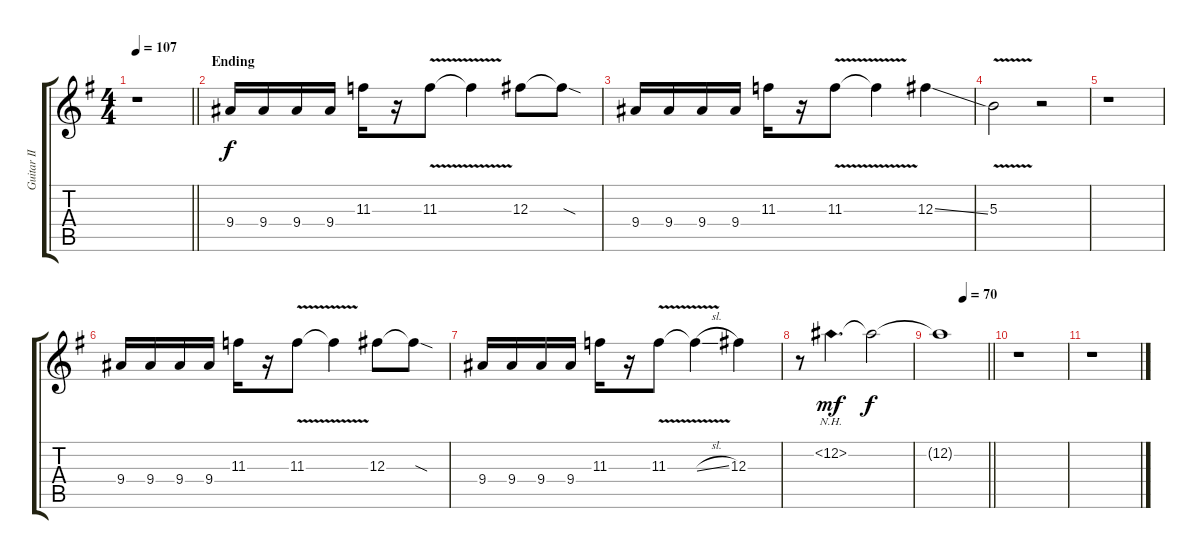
\track ("Guitar II" "Guitar II") {instrument distortionguitar}
\staff {score tabs}
\tuning (Eb4 Bb3 Gb3 Db3 Ab2 Eb2) {hide}
\ts (4 4)
\tempo 107
\clef g2
\barLineRight lightlight
\ks eminor
r.1{dy f} |
\section ("" "Ending")
9.4.16 9.4.16 9.4.16 9.4.16 11.3.16 r.16 11.3{v}.8 11.3{t}.4 12.3.8 12.3{sod t}.8 |
9.4.16 9.4.16 9.4.16 9.4.16 11.3.16 r.16 11.3{v}.8 11.3{t}.4 12.3{ss}.4 |
5.3{v}.2 r.2 |
r.1 |
9.4.16 9.4.16 9.4.16 9.4.16 11.3.16 r.16 11.3{v}.8 11.3{t}.4 12.3.8 12.3{sod t}.8 |
9.4.16 9.4.16 9.4.16 9.4.16 11.3.16 r.16 11.3{v}.8 11.3{sl t}.4 12.3.4 |
r.8 12.2{nh}.4{d dy mf} 12.2{t}.2{dy f} |
\tempo (70 0.5)
\barLineRight lightlight
12.2{t}.1 |
r.1 |
r.1
